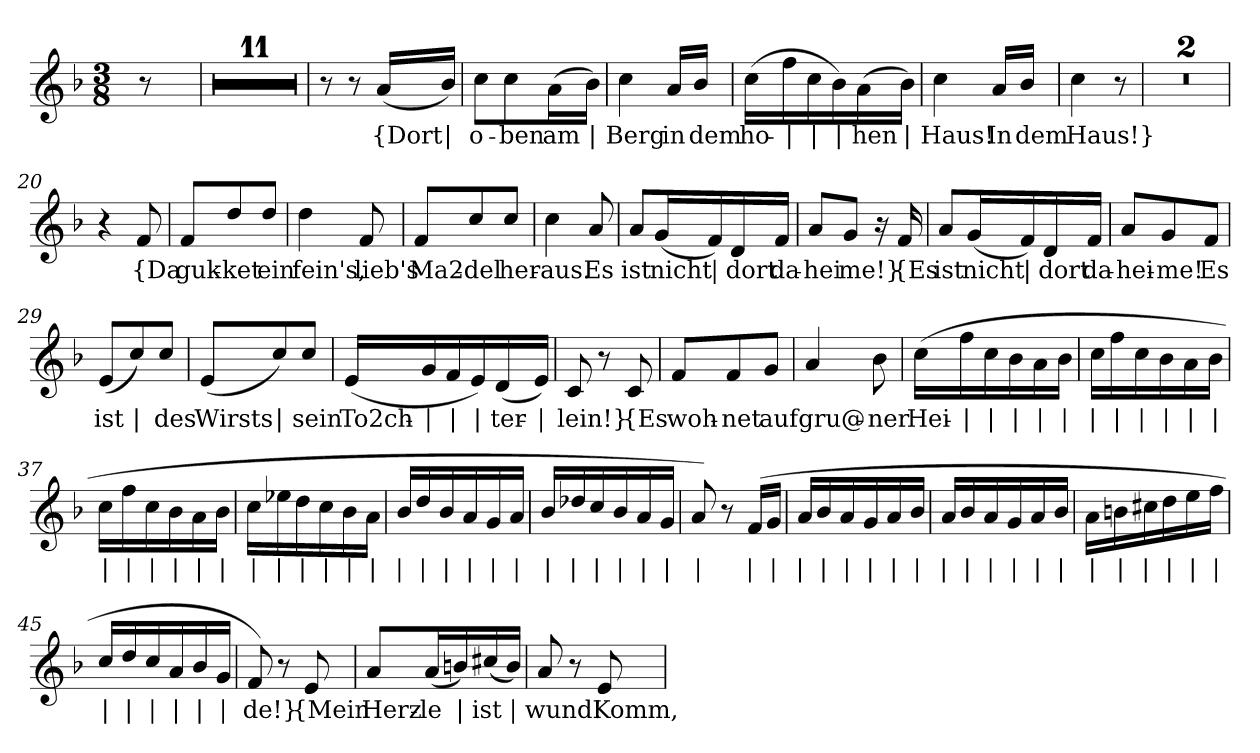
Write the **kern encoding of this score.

**kern	**text
*part1	*part1
*staff1	*staff1
*clefG2	*
*k[b-]	*
*M3/8	*
*MM60	*
=	=
8r	.
=1	=1
4.r	.
=2	=2
4.r	.
=3	=3
4.r	.
=4	=4
4.r	.
=5	=5
4.r	.
=6	=6
4.r	.
=7	=7
4.r	.
=8	=8
4.r	.
=9	=9
4.r	.
=10	=10
4.r	.
=11	=11
4.r	.
=12	=12
8r	.
8r	.
(16a/LL	{Dort
16b-/JJ)	|
=13	=13
8cc\L	o-
8cc\	-ben
(16a\L	am
16b-\JJ)	|
=14	=14
4cc	Berg
16a/LL	in
16b-/JJ	dem
=15	=15
(16cc\LL	ho-
16ff\	|
16cc\	|
16b-\)	|
(16a\	-hen
16b-\JJ)	|
=16	=16
4cc	Haus!
16a/LL	In
16b-/JJ	dem
=17	=17
4cc	Haus!}
8r	.
=18	=18
4.r	.
=19	=19
4.r	.
=20	=20
4r	.
8f	{Da
=21	=21
8f/L	guk-
8dd/	-ket
8dd/J	ein
=22	=22
4dd	fein's,
8f	lieb's
=23	=23
8f/L	Ma2-
8cc/	-del
8cc/J	her-
=24	=24
4cc	-aus.
8a	Es
=25	=25
8a/L	ist
(16g/L	nicht
16f/)	|
16d/	dort
16f/JJ	da-
=26	=26
8a/L	hei
8g/J	-me!}
16r	.
16f	{Es
=27	=27
8a/L	ist
(16g/L	nicht
16f/)	|
16d/	dort
16f/JJ	da-
=28	=28
8a/L	-hei-
8g/	-me!
8f/J	Es
=29	=29
(8e/L	ist
8cc/)	|
8cc/J	des
=30	=30
(8e/L	Wirsts
8cc/)	|
8cc/J	sein
=31	=31
(16e/LL	To2ch-
16g/	|
16f/	|
16e/)	|
(16d/	-ter-
16e/JJ)	|
=32	=32
8c	-lein!}
8r	.
8c	{Es
=33	=33
8f/L	woh-
8f/	-net
8g/J	auf
=34	=34
4a	gru@-
8b-	-ner
=35	=35
(16cc\LL	Hei-
16ff\	|
16cc\	|
16b-\	|
16a\	|
16b-\JJ	|
=36	=36
16cc\LL	|
16ff\	|
16cc\	|
16b-\	|
16a\	|
16b-\JJ	|
=37	=37
16cc\LL	|
16ff\	|
16cc\	|
16b-\	|
16a\	|
16b-\JJ	|
=38	=38
16cc\LL	|
16ee-X\	|
16dd\	|
16cc\	|
16b-\	|
16a\JJ	|
=39	=39
16b-/LL	|
16dd/	|
16b-/	|
16a/	|
16g/	|
16a/JJ	|
=40	=40
16b-/LL	|
16dd-X/	|
16cc/	|
16b-/	|
16a/	|
16g/JJ	|
=41	=41
8a)	|
8r	.
(16f/LL	|
16g/JJ	|
=42	=42
16a/LL	|
16b-/	|
16a/	|
16g/	|
16a/	|
16b-/JJ	|
=43	=43
16a/LL	|
16b-/	|
16a/	|
16g/	|
16a/	|
16b-/JJ	|
=44	=44
16a\LL	|
16bn\	|
16cc#X\	|
16dd\	|
16ee\	|
16ff\JJ	|
=45	=45
16cc/LL	|
16dd/	|
16cc/	|
16a/	|
16b-/	|
16g/JJ	|
=46	=46
8f)	-de!}
8r	.
8e	{Mein
=47	=47
8a/L	Herz-
(16a/L	-le
16bn/)	|
(16cc#X/	ist
16b/JJ)	|
=48	=48
8a	wund!
8r	.
8e	Komm,
=	=
*-	*-
